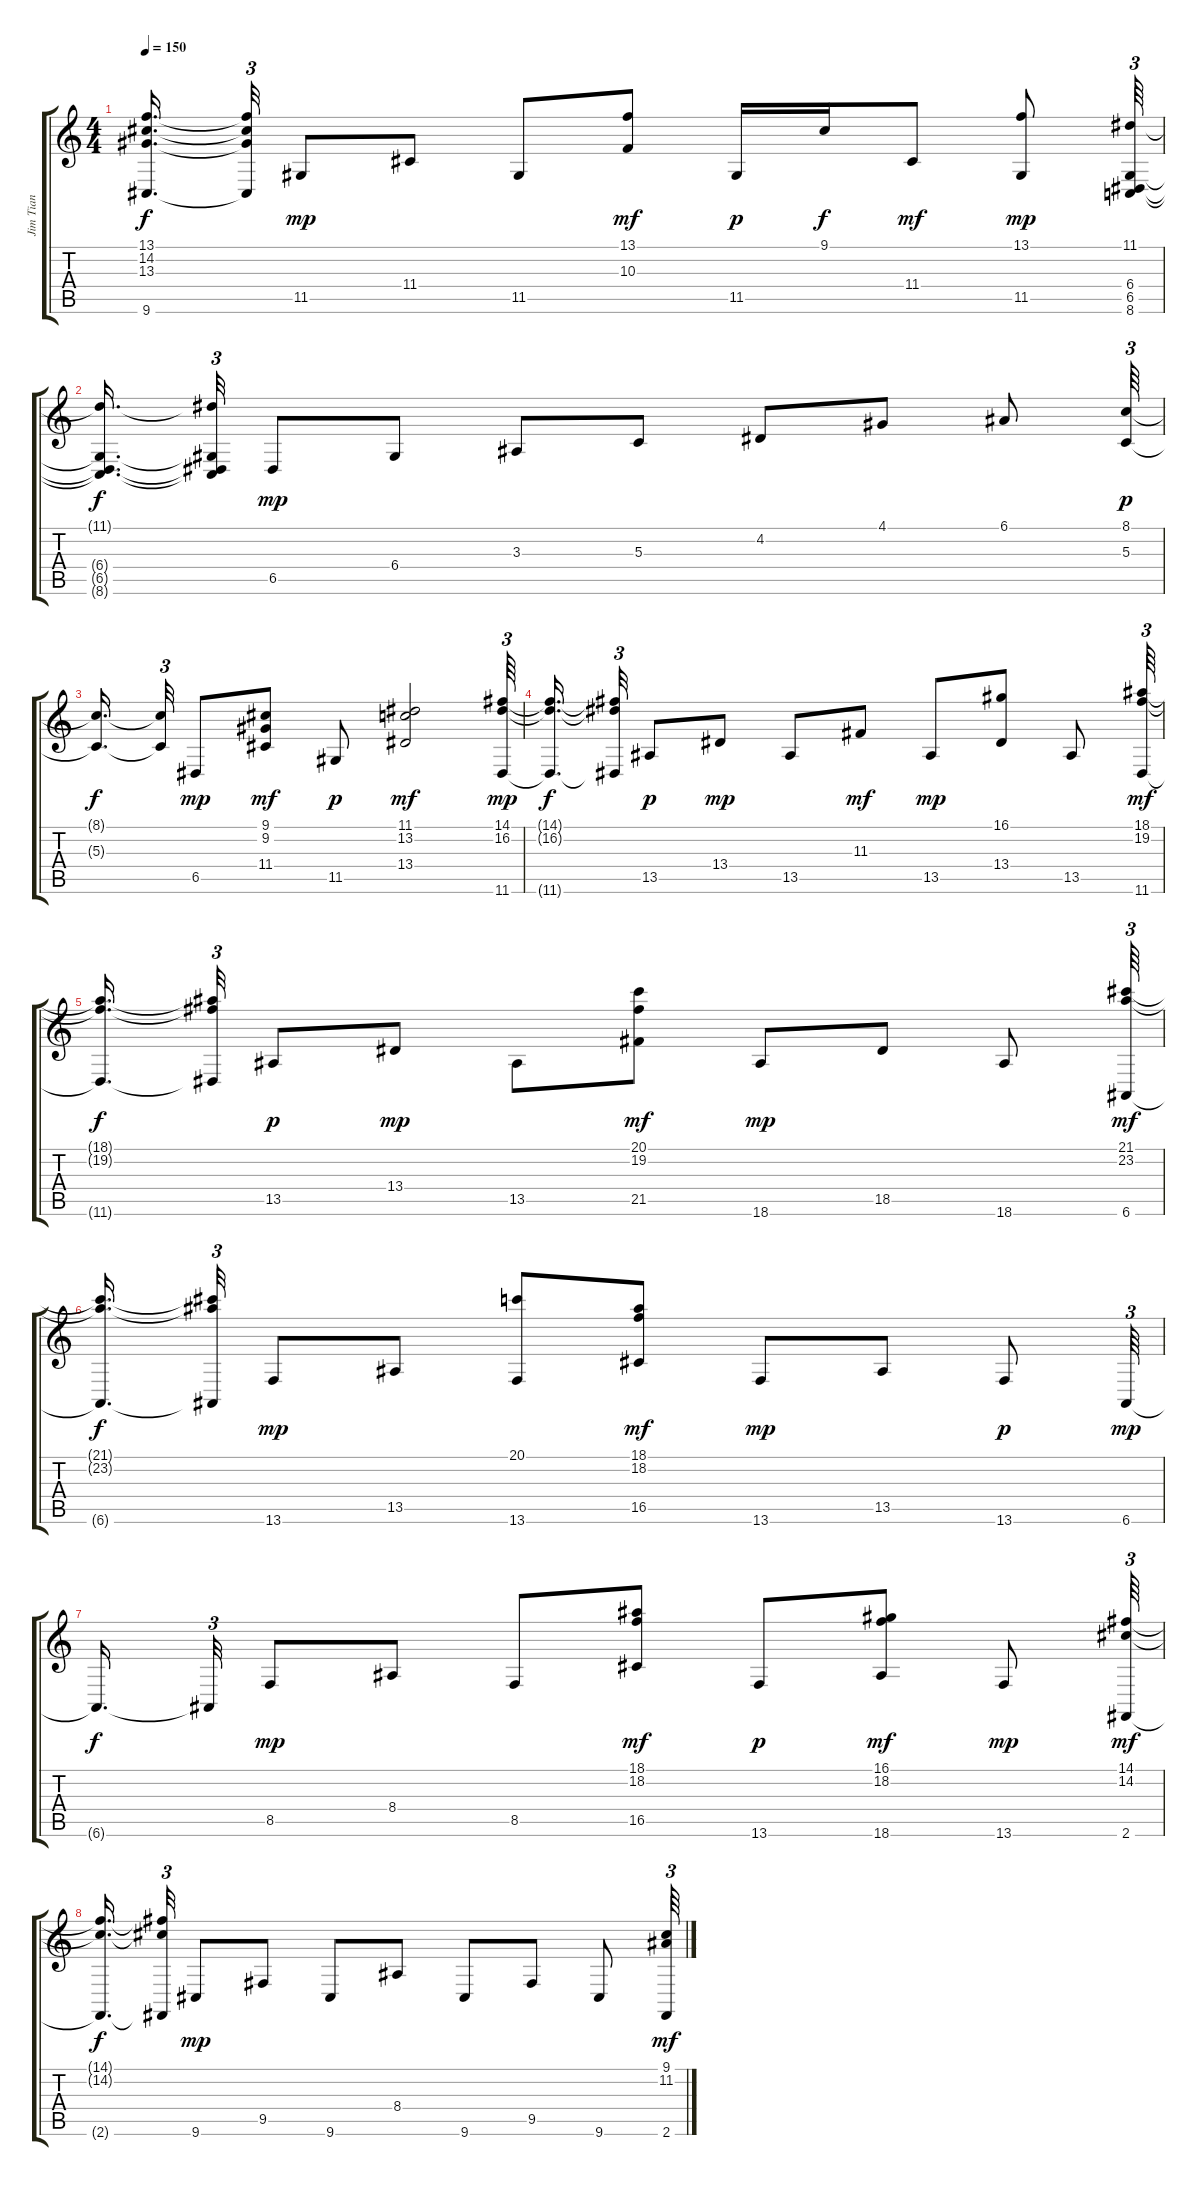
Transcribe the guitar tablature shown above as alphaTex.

\track ("Jim Tian  " "Jim Tian  ") {instrument acousticgrandpiano}
\staff {score tabs}
\tuning (E4 B3 G3 D3 A2 E2) {hide}
\ts (4 4)
\tempo 150
\clef g2
\ks c
(13.1{t} 14.2{t} 13.3{t} 9.6{t}).16{d dy f beam splitsecondary} (13.1{t} 14.2{t} 13.3{t} 9.6{t}).32{tu (3 2)} 11.5.8{dy mp} 11.4.8 11.5.8 (13.1 10.3).8{dy mf} 11.5.16{dy p} 9.1.16{dy f} 11.4.8{dy mf} (13.1 11.5).8{dy mp} (11.1 6.4 6.5 8.6).64{tu (3 2) volume 15} |
(11.1{t} 6.4{t} 6.5{t} 8.6{t}).16{d dy f beam splitsecondary} (11.1{t} 6.4{t} 6.5{t} 8.6{t}).32{tu (3 2)} 6.5.8{dy mp} 6.4.8 3.3.8 5.3.8 4.2.8 4.1.8 6.1.8 (8.1 5.3).64{tu (3 2) dy p volume 11} |
(8.1{t} 5.3{t}).16{d dy f beam splitsecondary} (8.1{t} 5.3{t}).32{tu (3 2)} 6.5.8{dy mp} (9.1 9.2 11.4).8{dy mf} 11.5.8{dy p} (11.1 13.2 13.4).2{dy mf} (14.1 16.2 11.6).64{tu (3 2) dy mp volume 14} |
(14.1{t} 16.2{t} 11.6{t}).16{d dy f beam splitsecondary} (14.1{t} 16.2{t} 11.6{t}).32{tu (3 2)} 13.5.8{dy p} 13.4.8{dy mp} 13.5.8 11.3.8{dy mf} 13.5.8{dy mp} (16.1 13.4).8 13.5.8 (18.1 19.2 11.6).64{tu (3 2) dy mf} |
(18.1{t} 19.2{t} 11.6{t}).16{d dy f beam splitsecondary} (18.1{t} 19.2{t} 11.6{t}).32{tu (3 2)} 13.5.8{dy p} 13.4.8{dy mp} 13.5.8 (20.1 19.2 21.5).8{dy mf} 18.6.8{dy mp} 18.5.8 18.6.8 (21.1 23.2 6.6).64{tu (3 2) dy mf} |
(21.1{t} 23.2{t} 6.6{t}).16{d dy f beam splitsecondary} (21.1{t} 23.2{t} 6.6{t}).32{tu (3 2)} 13.6.8{dy mp} 13.5.8 (20.1 13.6).8 (18.1 18.2 16.5).8{dy mf} 13.6.8{dy mp} 13.5.8 13.6.8{dy p} 6.6.64{tu (3 2) dy mp} |
6.6{t}.16{d dy f beam splitsecondary} 6.6{t}.32{tu (3 2)} 8.5.8{dy mp} 8.4.8 8.5.8 (18.1 18.2 16.5).8{dy mf} 13.6.8{dy p} (16.1 18.2 18.6).8{dy mf} 13.6.8{dy mp} (14.1 14.2 2.6).64{tu (3 2) dy mf volume 16} |
(14.1{t} 14.2{t} 2.6{t}).16{d dy f beam splitsecondary} (14.1{t} 14.2{t} 2.6{t}).32{tu (3 2)} 9.6.8{dy mp} 9.5.8 9.6.8 8.4.8 9.6.8 9.5.8 9.6.8 (9.1 11.2 2.6).64{tu (3 2) dy mf}
